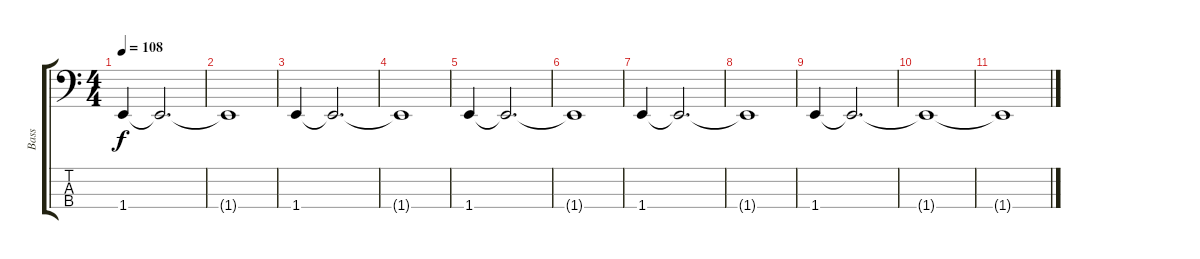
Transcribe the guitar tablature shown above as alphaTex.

\track ("Bass" "Bass") {instrument electricbassfinger}
\staff {score tabs}
\tuning (G2 D2 A1 Eb1) {hide}
\ts (4 4)
\tempo 108
\clef f4
\ks c
1.4.4{dy f volume 1 instrument electricbassfinger} 1.4{t}.2{d volume 9} |
1.4{t}.1 |
1.4.4{volume 1 instrument electricbassfinger} 1.4{t}.2{d volume 9} |
1.4{t}.1 |
1.4.4{volume 1 instrument electricbassfinger} 1.4{t}.2{d volume 9} |
1.4{t}.1 |
1.4.4{volume 1 instrument electricbassfinger} 1.4{t}.2{d volume 9} |
1.4{t}.1 |
1.4.4{volume 1 instrument electricbassfinger} 1.4{t}.2{d volume 9} |
1.4{t}.1 |
1.4{t}.1
